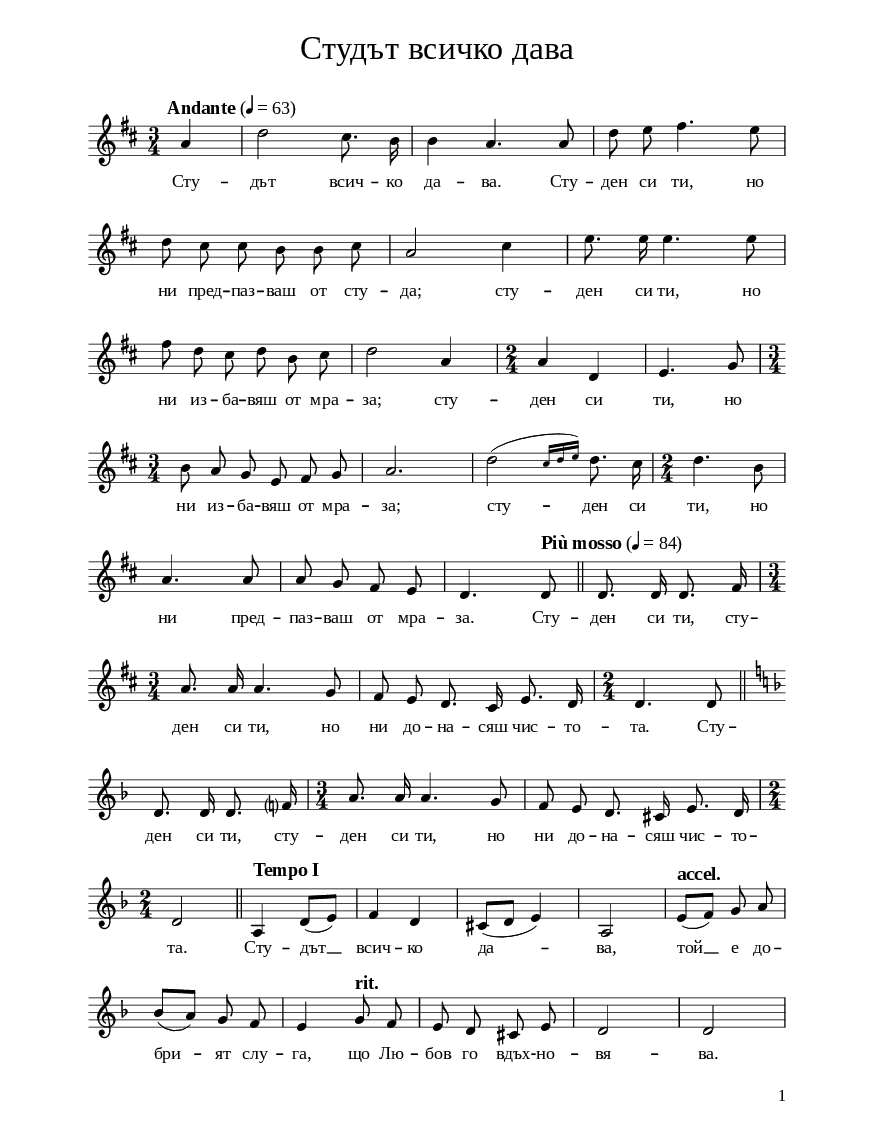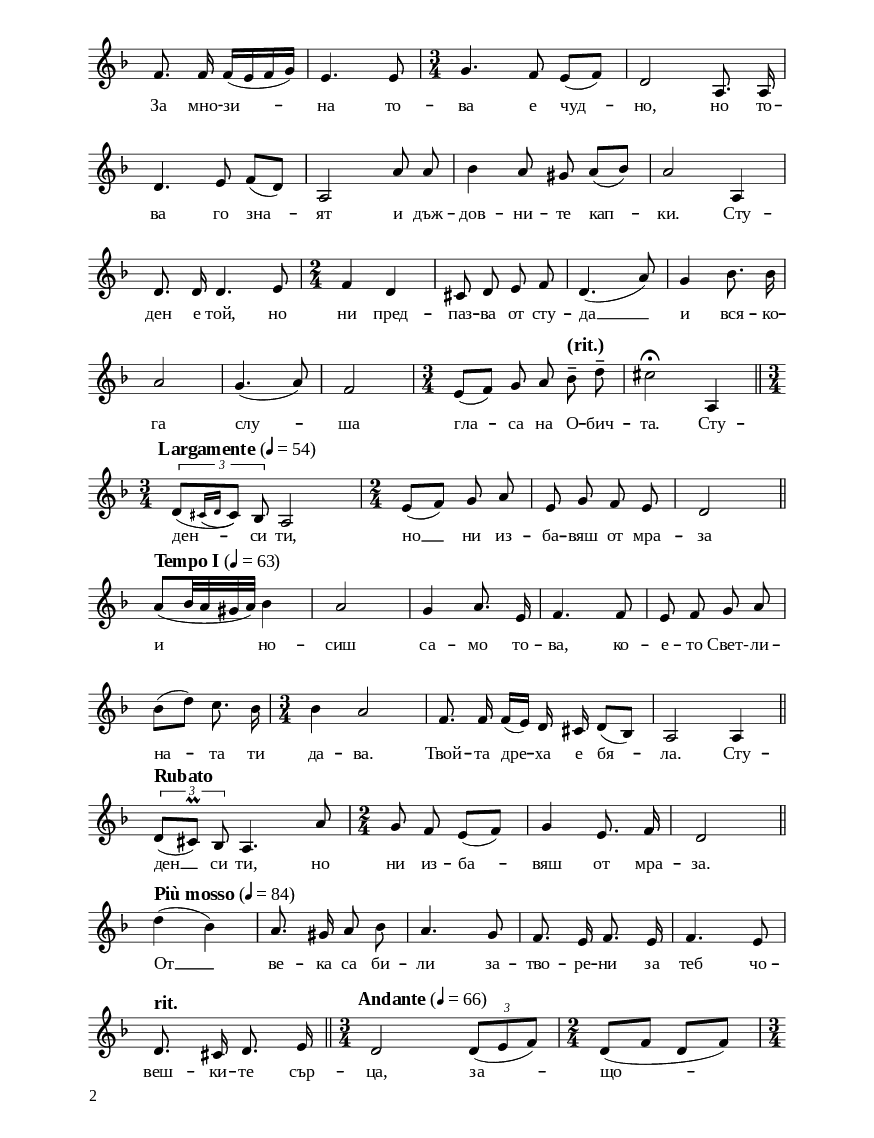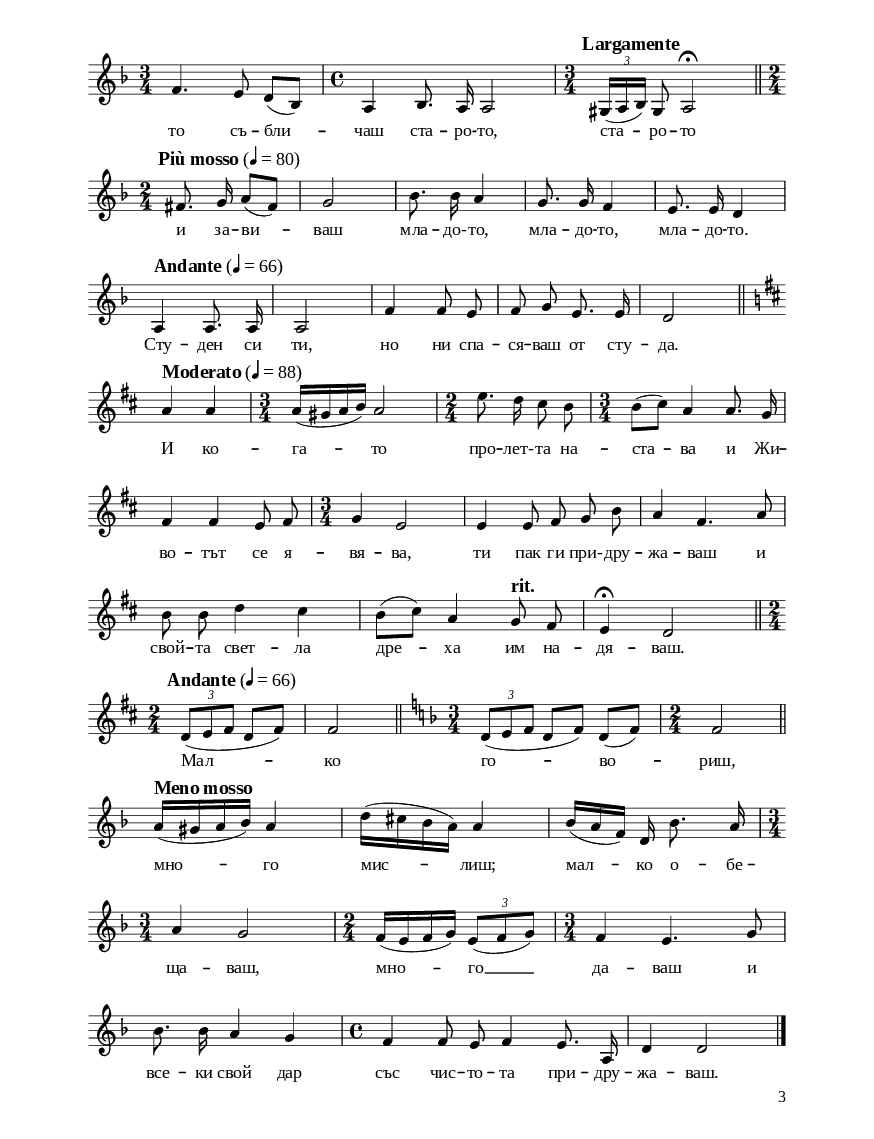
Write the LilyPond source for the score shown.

\version "2.24.2"

\include "include/globals.ily"

\bookpart {
  \label #'ref126
  \tocItem \markup "Студът всичко дава"
  \paper {
    print-all-headers = ##t
    print-page-number = ##t
    print-first-page-number = ##t

    % put page numbers on the bottom
    oddHeaderMarkup = \markup ""
    evenHeaderMarkup = \markup ""
    oddFooterMarkup = \markup
    \fill-line {
      ""
      \if \should-print-page-number \fromproperty #'page:page-number-string
    }
    evenFooterMarkup = \markup
    \fill-line {
      \if \should-print-page-number \fromproperty #'page:page-number-string
      ""
    }

    left-margin = 1.5\cm
    right-margin = 1.5\cm
    top-margin = 1.6\cm
    bottom-margin = 1.2\cm
    ragged-bottom = ##t % do not spread the staves to fill the whole vertical space

    % change distance between staves
    system-system-spacing =
    #'((basic-distance . 10.5)
       (minimum-distance . 6)
       (padding . 1)
       (stretchability . 12))
  }
  \score {
    \include "include/score-layout.ily"

    \new Voice \absolute {
      \clef treble
      \key d \major
      \time 3/4
      \tempoFunc "Andante" 4 "63"
      \autoBeamOff
      \partial 4
      a'4 | % 2
      d''2  cis''8.  b'16 | % 3
      b'4  a'4.  a'8 | % 4
      d''8  e''8  fis''4.  e''8
      \break | % 5
      d''8  cis''8  cis''8  b'8
      b'8  cis''8 | % 6
      a'2  cis''4 | % 7
      e''8.  e''16  e''4.  e''8
      \break | % 8
      fis''8  d''8  cis''8  d''8
      b'8  cis''8 | % 9
      d''2  a'4 |
      \time 2/4  |
      a'4  d'4 | % 11
      e'4.  g'8 \break | % 12
      \time 3/4  | % 12
      b'8  a'8  g'8  e'8  fis'8
      g'8 | % 13
      a'2. | % 14

      \afterGrace 32/33 d''2 ( {
        cis''16  [  d''16
        e''16 ] )
      }  d''8.  cis''16 | % 15

      \time 2/4  | % 15
      d''4.  b'8 \break | % 16
      a'4.  a'8 | % 17
      a'8  g'8  fis'8  e'8 | % 18
      d'4. \tempoFunc "Più mosso" 4 "84" d'8 | \bar "||" % 19
      d'8.  d'16  d'8.  fis'16 \break |
      \time 3/4  |
      a'8.  a'16  a'4.  g'8 | % 21
      fis'8  e'8  d'8.  cis'16  e'8.
      d'16 | % 22
      \time 2/4  | % 22
      d'4.  d'8 \break | \bar "||"  % 23
      \key d \minor d'8.  d'16  d'8.  f'?16 | % 24
      \time 3/4  | % 24
      a'8.  a'16  a'4.  g'8 | % 25
      f'8  e'8  d'8.  cis'16  e'8.
      d'16  % 26
      \break | % 27
      \time 2/4  | % 26
      d'2 \bar "||"
      | % 27
      \tempo "Tempo I" a4  d'8 ( [  e'8 ) ] | % 28
      f'4  d'4 | % 29
      cis'8 ( [  d'8 ]  e'4 ) |
      a2 | % 31
      \tempo "accel." e'8 ( [ f'8 ) ]
      g'8  a'8 \break | % 32
      bes'8 ( [  a'8 ) ]  g'8  f'8 | % 33
      e'4  \tempo "rit."g'8 f'8 | % 34
      e'8  d'8  cis'8  e'8 | % 35
      d'2 | % 36
      d'2 \break | % 37
      f'8.  f'16  f'16 ( [  e'16  f'16
      g'16 ) ] | % 38
      e'4.  e'8 | % 39
      \time 3/4  | % 39
      g'4.  f'8  e'8 ( [  f'8 ) ] |
      d'2  a8.  a16 \break | % 41
      d'4.  e'8  f'8 ( [  d'8 ) ] | % 42
      a2  a'8  a'8 | % 43
      bes'4  a'8  gis'8  a'8 ( [
      bes'8 ) ] | % 44
      a'2  a4 | % 45
      d'8.  d'16  d'4.  e'8 | % 46
      \time 2/4  | % 46
      f'4  d'4 | % 47
      cis'8  d'8  e'8  f'8 | % 48
      d'4. (  a'8 ) | % 49
      g'4  bes'8.  bes'16 \break |
      a'2 | % 51
      g'4. (  a'8 ) | % 52
      f'2 | % 53
      \time 3/4  | % 53
      e'8 ( [  f'8 ) ]  g'8  a'8
      \tempo "(rit.)" bes'8 -- d''8 -- | % 54
      cis''2 ^\fermata  a4 \time 3/4 \break | \bar "||"  % 55

      \tempoFunc "Largamente" 4 "54"
      \times 2/3  {
        d'8[ \=1( \grace { cis'16 \=2([ d'16 ]}  cis'8 \=1)\=2)] bes8
      }
      a2 | % 56
      \time 2/4  | % 56
      e'8 ( [  f'8 ) ]  g'8  a'8  | % 57
      e'8  g'8  f'8  e'8 | % 58
      d'2 \break \bar "||"  % 59
      \tempoFunc "Tempo I" 4 "63"
      a'8 ( [  bes'32  a'32  gis'32
      a'32 ) ]  bes'4 |
      a'2 | % 61
      g'4  a'8.  e'16 | % 62
      f'4.  f'8 | % 63
      e'8  f'8  g'8  a'8 \break | % 64
      bes'8 ( [  d''8 ) ]  c''8.
      bes'16 | % 65
      \time 3/4  | % 65
      bes'4  a'2 | % 66
      f'8.  f'16  f'16 ( [  e'16 ) ]
      d'16  cis'16  d'8 ( [  bes8 ) ] | % 67
      a2  a4 \break \bar "||"  % 68

      \times 2/3  {
        \tempo "Rubato" d'8 ( [ cis'8\prall ])
        bes8
      }
      a4. a'8
      | % 69
      \time 2/4  | % 69
      g'8 f'8  e'8 ( [
      f'8 ) ] |
      g'4  e'8.  f'16 | % 71
      d'2 \bar "||"
      \break | % 72

      \tempoFunc "Più mosso" 4 "84" d''4 (bes'4)  | % 73
      a'8. gis'16  a'8  bes'8
      | % 74
      a'4.  g'8 | % 75
      f'8.  e'16  f'8.  e'16 | % 76
      f'4.  e'8 \break | % 77
      \tempo"rit." d'8. cis'16  d'8.
      e'16 \bar "||"  % 78
      \time 3/4  | % 78
      \tempoFunc "Andante" 4 "66" d'2
      \times 2/3  {
        d'8 ( [  e'8  f'8 ) ]
      }
      | % 79
      \time 2/4  | % 79
      d'8 ( [  f'8 ]  d'8 [  f'8 ) ] \break |
      \time 3/4  |
      f'4.  e'8  d'8 ( [  bes8 ) ] | % 81
      \time 4/4  | % 81
      a4  bes8.  a16  a2 | % 82
      \time 3/4  | % 82
      \times 2/3  {
        \tempo "Largamente" gis16 ( [ a16
        bes16 )]
      }
      gis8  a2 ^\fermata \bar "||"
      \break | % 83
      \time 2/4  | % 83
      \tempoFunc "Più mosso" 4 "80" fis'8.  g'16  a'8 ( [
      fis'8 ) ] | % 84
      g'2 | % 85
      bes'8.  bes'16  a'4 | % 86
      g'8.  g'16  f'4 | % 87
      e'8.
      e'16
      d'4

      \stemNeutral
      \break | % 88
      \tempoFunc "Andante" 4 "66" a4  a8.  a16 | % 89
      a2 |
      f'4  f'8  e'8 | % 91
      f'8  g'8  e'8.  e'16 | % 92
      d'2 \bar "||"
      \break | % 93

      \key d \major | % 93
      \tempoFunc "Moderato" 4 "88" a'4  a'4 | % 94
      \time 3/4  | % 94
      a'16 ( [  gis'16  a'16  b'16 ) ]
      a'2 | % 95
      \time 2/4  | % 95
      e''8.  d''16  cis''8  b'8 | % 96
      \time 3/4  | % 96
      b'8 ( [  cis''8 ) ]  a'4  a'8.
      g'16 \break | % 97
      fis'4  fis'4  e'8  fis'8 | % 98
      \time 3/4 g'4  e'2 | % 99
      e'4  e'8  fis'8  g'8  b'8
      |
      a'4  fis'4.  a'8  \break | % 101
      b'8  b'8  d''4  cis''4 | % 102
      b'8 ( [  cis''8 ) ]  a'4  \tempo"rit."g'8 fis'8 | % 103
      | % 103
      e'4 ^\fermata  d'2 \bar "||" |
      \break % 104

      \time 2/4
      % 104
      \tempoFunc "Andante" 4 "66"
      \times 2/3  {
        d'8 ( [  e'8  fis'8 ]
      }

      %\once \override TextScript.extra-offset = #'(-1 . 1)
      d'8

      [  fis'8 ) ] | % 105
      fis'2 \bar "||"  % 106
      \key d \minor
      \time 3/4  | % 106

      \times 2/3  {
        d'8 ( [  e'8  f'8 ]
      }
      d'8 [  f'8 ) ]  d'8 ( [  f'8 ) ] | % 107
      \time 2/4  | % 107
      f'2 \break \bar "||"  % 108

      \tempo "Meno mosso" a'16 ( [  gis'16  a'16  bes'16 ) ]
      a'4 | % 109
      d''16 ( [  cis''16  bes'16  a'16
      ) ]  a'4 |
      bes'16 ( [  a'16  f'16 )]  d'16
      bes'8.  a'16 \break | % 111
      \time 3/4  | % 111
      a'4 g'2 | % 112
      \time 2/4  | % 112
      f'16 ( [  e'16  f'16  g'16 ) ]

      \times 2/3  {
        e'8 ( [  f'8  g'8 ) ]
      }
      | % 113
      \time 3/4  | % 113
      f'4  e'4.  g'8 \break | % 114
      bes'8.  bes'16  a'4  g'4 | % 115
      \time 4/4  | % 115
      f'4  f'8  e'8  f'4  e'8.
      a16 | % 116

      d'4  d'2 \bar "|."

    }

    \addlyrics {
      Сту -- дът всич -- ко да -- ва. Сту
      -- ден си ти, но ни пред -- паз --
      ваш от сту -- да; сту -- ден си
      ти, но ни из -- ба -- вяш от мра
      -- за; сту -- ден си ти, но ни из
      -- ба -- вяш от мра -- за; сту -- ден
      си ти, но ни пред --
      паз -- ваш от мра -- за. Сту -- ден
      си ти, сту -- ден си ти, но ни
      до -- на -- сяш чис -- то -- та. Сту
      -- ден си ти, сту -- ден си ти,
      но ни до -- на -- сяш чис -- то --
      та. Сту -- дът __  всич -- ко да
      --  ва, той __  е до -- бри
      -- ят слу -- га, що Лю -- бов го
      вдъх -- но -- вя -- ва. За мно -- зи
      --   на то -- ва е чуд
      -- но, но то -- ва го зна --
      ят и дъж -- дов -- ни -- те кап
      -- ки. Сту -- ден е той, но ни
      пред -- паз -- ва от сту -- да __
      и вся -- ко -- га слу -- ша гла
      -- са на О -- бич -- та. Сту --
      ден  --   си ти, но __  ни
      из -- ба -- вяш от мра -- за и
      но -- сиш са -- мо
      то -- ва, ко -- е -- то "Свет-" -- ли --
      на -- та ти да -- ва. Твой -- та
      дре  -- ха е бя -- ла. Сту --
      ден __  си ти, но ни из -- ба
      -- вяш от мра -- за. От __  ве --
      ка са би -- ли за -- тво -- ре --
      ни за теб чо -- веш -- ки -- те
      сър -- ца, за --  що --
      то съ -- бли -- чаш ста --
      ро -- то, ста --  ро -- то и
      за -- ви -- ваш мла -- "до-" -- то,
      мла -- до -- то, мла -- до -- то. Сту --
      ден си ти, но ни спа -- ся -- ваш
      от сту -- да. И ко -- га --
      то про -- "лет-" -- та на -- ста
      -- ва и Жи -- во -- тът се я --
      вя -- ва, ти пак ги "при-" -- дру --
      жа -- ваш и свой -- та свет -- ла
      дре -- ха им на -- дя -- ваш.
      Мал --  ко го --
      во -- риш, мно --
      го мис --   лиш;
      мал -- ко о -- бе -- ща -- ваш,
      мно --   го __  да --
      ваш и все -- ки свой дар със
      чис -- то -- та при -- дру -- жа --
      ваш.}

      \header {
        title = \titleFunc "Студът всичко дава" "Studăt vsičko dava"
      }

      \midi{}

    } % score


  } % bookpart
